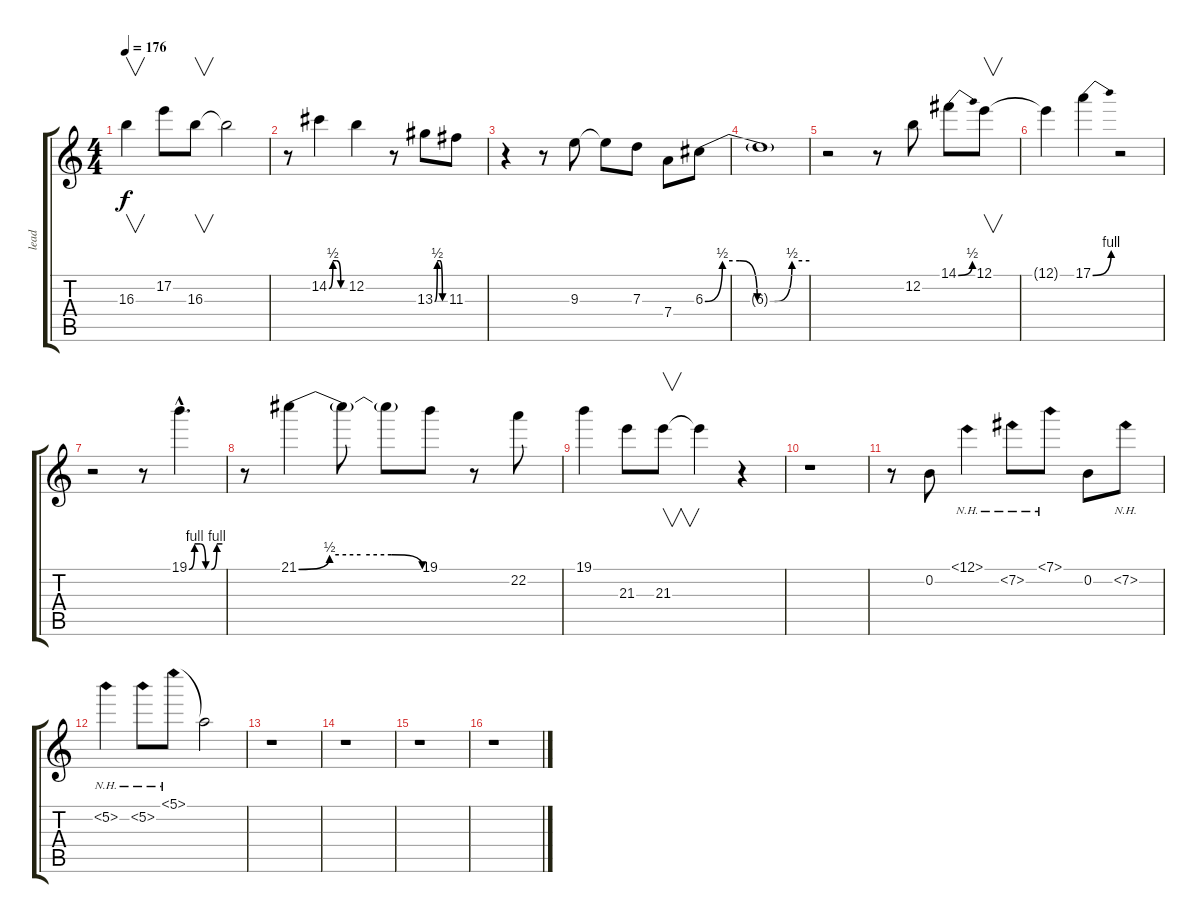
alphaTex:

\track ("lead" "lead") {instrument distortionguitar}
\staff {score tabs}
\tuning (E4 B3 G3 D3 A2 E2) {hide}
\ts (4 4)
\tempo 176
\clef g2
\ks c
16.3.4{v dy f} 17.2.8 16.3.8{v} 16.3{t}.2 |
r.8 14.2{be (custom 0 0 15 2 30 2 45 0 60 0)}.4 12.2.4 r.8 13.3{be (custom 0 0 15 2 30 2 45 0 60 0)}.8 11.3.8 |
r.4 r.8 9.3.8 9.3{t}.8 7.3.8 7.4.8 6.3{be (custom 0 0 10 2 20 2 30 0 40 0 50 2 60 2)}.8 |
6.3{t}.1 |
r.2 r.8 12.2.8 14.1{be (bend 0 0 60 2)}.8 12.1.8{v} |
12.1{t}.4 17.1{be (bend 0 0 60 4)}.4 r.2 |
r.2 r.8 19.1{be (custom 0 0 10 4 20 4 30 0 40 0 50 4 60 4) hac}.4{d} |
r.8 21.1{be (custom 0 0 15 2 30 2 45 2 60 0)}.4 21.1{t}.8 21.1{t}.8 19.1.8 r.8 22.2.8 |
19.1.4 21.3.8 21.3.8{v} 21.3{t}.4 r.4 |
r.1 |
r.8 0.2.8 12.1{nh}.4 7.2{nh}.8 7.1{nh}.8 0.2.8 7.2{nh}.8 |
5.2{nh}.4 5.2{nh}.8 5.1{nh}.8 5.1{t}.2 |
r.1 |
r.1 |
r.1 |
r.1
